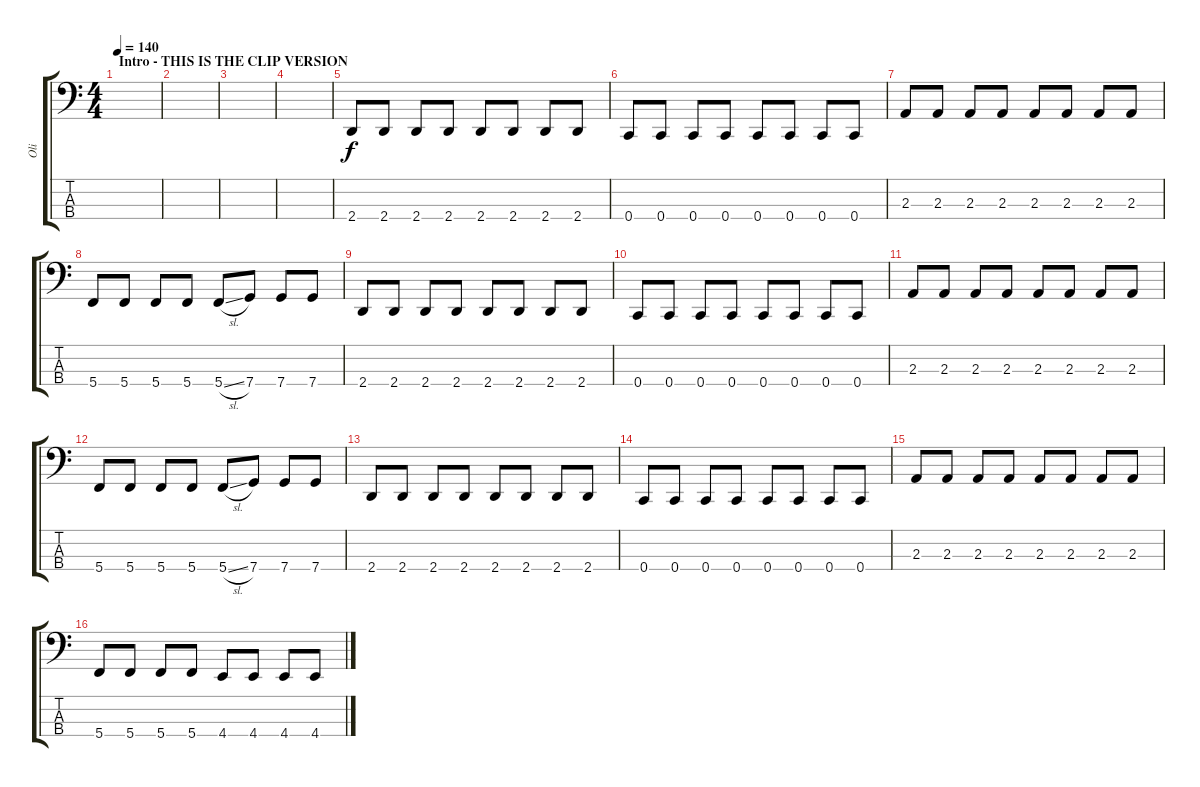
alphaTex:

\track ("Oli" "Oli") {instrument electricbasspick}
\staff {score tabs}
\tuning (F2 C2 G1 C1) {hide}
\ts (4 4)
\section ("" "Intro - THIS IS THE CLIP VERSION")
\tempo 140
\clef f4
\ks c
|
|
|
|
2.4.8 2.4.8 2.4.8 2.4.8 2.4.8 2.4.8 2.4.8 2.4.8 |
0.4.8 0.4.8 0.4.8 0.4.8 0.4.8 0.4.8 0.4.8 0.4.8 |
2.3.8 2.3.8 2.3.8 2.3.8 2.3.8 2.3.8 2.3.8 2.3.8 |
5.4.8 5.4.8 5.4.8 5.4.8 5.4{sl}.8 7.4.8 7.4.8 7.4.8 |
2.4.8 2.4.8 2.4.8 2.4.8 2.4.8 2.4.8 2.4.8 2.4.8 |
0.4.8 0.4.8 0.4.8 0.4.8 0.4.8 0.4.8 0.4.8 0.4.8 |
2.3.8 2.3.8 2.3.8 2.3.8 2.3.8 2.3.8 2.3.8 2.3.8 |
5.4.8 5.4.8 5.4.8 5.4.8 5.4{sl}.8 7.4.8 7.4.8 7.4.8 |
2.4.8 2.4.8 2.4.8 2.4.8 2.4.8 2.4.8 2.4.8 2.4.8 |
0.4.8 0.4.8 0.4.8 0.4.8 0.4.8 0.4.8 0.4.8 0.4.8 |
2.3.8 2.3.8 2.3.8 2.3.8 2.3.8 2.3.8 2.3.8 2.3.8 |
5.4.8 5.4.8 5.4.8 5.4.8 4.4.8 4.4.8 4.4.8 4.4.8
